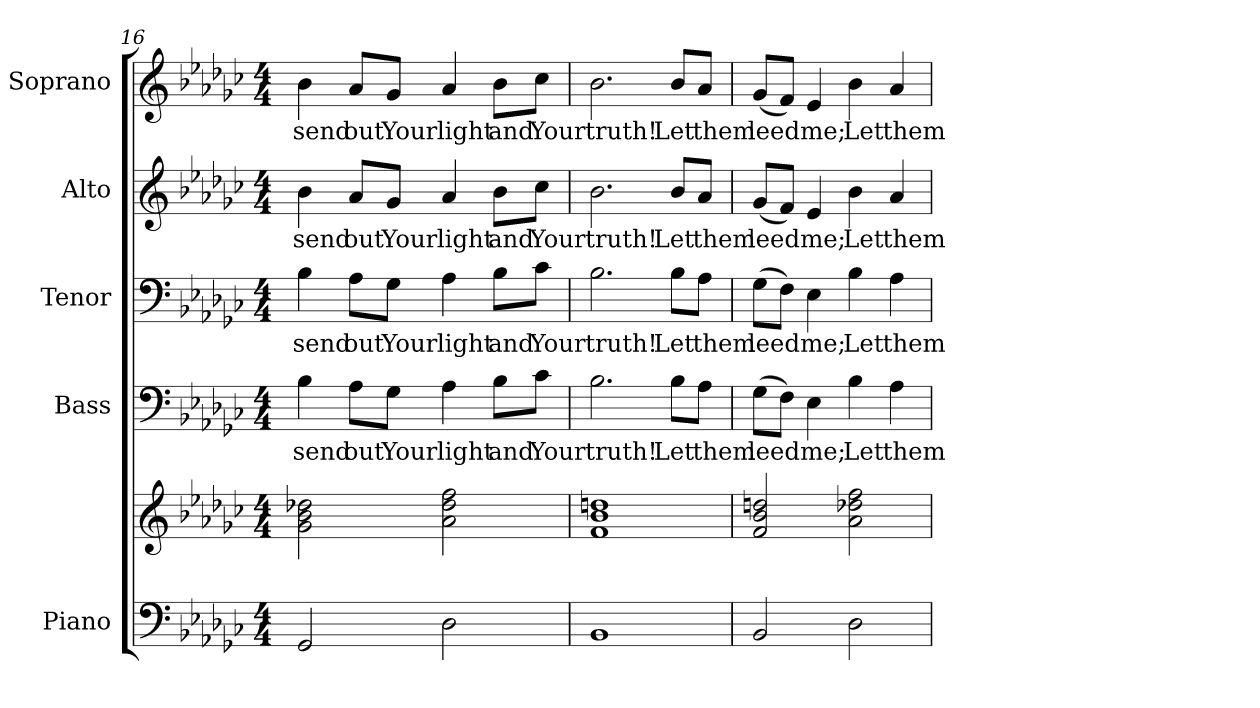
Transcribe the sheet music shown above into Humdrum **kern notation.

**kern	**kern	**kern	**text	**kern	**text	**kern	**text	**kern	**text
*part5	*part5	*part4	*part4	*part3	*part3	*part2	*part2	*part1	*part1
*staff6	*staff5	*staff4	*staff4	*staff3	*staff3	*staff2	*staff2	*staff1	*staff1
*I"Piano	*	*I"Bass	*	*I"Tenor	*	*I"Alto	*	*I"Soprano	*
*I'Pno.	*	*I'B.	*	*I'T.	*	*I'A.	*	*I'S.	*
!!LO:PB:g=z
*clefF4	*clefG2	*clefF4	*	*clefF4	*	*clefG2	*	*clefG2	*
*k[b-e-a-d-g-c-]	*k[b-e-a-d-g-c-]	*k[b-e-a-d-g-c-]	*	*k[b-e-a-d-g-c-]	*	*k[b-e-a-d-g-c-]	*	*k[b-e-a-d-g-c-]	*
*G-:	*G-:	*G-:	*	*G-:	*	*G-:	*	*G-:	*
*M4/4	*M4/4	*M4/4	*	*M4/4	*	*M4/4	*	*M4/4	*
=16	=16	=16	=16	=16	=16	=16	=16	=16	=16
!	!	!	!LO:LY:b:color=#000000	!	!	!	!	!	!
!	!	!	!	!	!LO:LY:b:color=#000000	!	!	!	!
!	!	!	!	!	!	!	!LO:LY:b:color=#000000	!	!
!	!	!	!	!	!	!	!	!	!LO:LY:b:color=#000000
2GG-i/	2g-i\ 2b-i 2dd-Xi	4B-i\	send	4B-i\	send	4b-i\	send	4b-i\	send
!	!	!	!LO:LY:b:color=#000000	!	!	!	!	!	!
!	!	!	!	!	!LO:LY:b:color=#000000	!	!	!	!
!	!	!	!	!	!	!	!LO:LY:b:color=#000000	!	!
!	!	!	!	!	!	!	!	!	!LO:LY:b:color=#000000
.	.	8A-i\L	out	8A-i\L	out	8a-i/L	out	8a-i/L	out
!	!	!	!LO:LY:b:color=#000000	!	!	!	!	!	!
!	!	!	!	!	!LO:LY:b:color=#000000	!	!	!	!
!	!	!	!	!	!	!	!LO:LY:b:color=#000000	!	!
!	!	!	!	!	!	!	!	!	!LO:LY:b:color=#000000
.	.	8G-i\J	Your	8G-i\J	Your	8g-i/J	Your	8g-i/J	Your
!	!	!	!LO:LY:b:color=#000000	!	!	!	!	!	!
!	!	!	!	!	!LO:LY:b:color=#000000	!	!	!	!
!	!	!	!	!	!	!	!LO:LY:b:color=#000000	!	!
!	!	!	!	!	!	!	!	!	!LO:LY:b:color=#000000
2D-i\	2a-i\ 2dd-i 2ffi	4A-i\	light	4A-i\	light	4a-i/	light	4a-i/	light
!	!	!	!LO:LY:b:color=#000000	!	!	!	!	!	!
!	!	!	!	!	!LO:LY:b:color=#000000	!	!	!	!
!	!	!	!	!	!	!	!LO:LY:b:color=#000000	!	!
!	!	!	!	!	!	!	!	!	!LO:LY:b:color=#000000
.	.	8B-i\L	and	8B-i\L	and	8b-i\L	and	8b-i\L	and
!	!	!	!LO:LY:b:color=#000000	!	!	!	!	!	!
!	!	!	!	!	!LO:LY:b:color=#000000	!	!	!	!
!	!	!	!	!	!	!	!LO:LY:b:color=#000000	!	!
!	!	!	!	!	!	!	!	!	!LO:LY:b:color=#000000
.	.	8c-i\J	Your	8c-i\J	Your	8cc-i\J	Your	8cc-i\J	Your
=17	=17	=17	=17	=17	=17	=17	=17	=17	=17
!	!	!	!LO:LY:b:color=#000000	!	!	!	!	!	!
!	!	!	!	!	!LO:LY:b:color=#000000	!	!	!	!
!	!	!	!	!	!	!	!LO:LY:b:color=#000000	!	!
!	!	!	!	!	!	!	!	!	!LO:LY:b:color=#000000
1BB-i	1fi 1b-i 1ddni	2.B-i\	truth!	2.B-i\	truth!	2.b-i\	truth!	2.b-i\	truth!
!	!	!	!LO:LY:b:color=#000000	!	!	!	!	!	!
!	!	!	!	!	!LO:LY:b:color=#000000	!	!	!	!
!	!	!	!	!	!	!	!LO:LY:b:color=#000000	!	!
!	!	!	!	!	!	!	!	!	!LO:LY:b:color=#000000
.	.	8B-i\L	Let	8B-i\L	Let	8b-i/L	Let	8b-i/L	Let
!	!	!	!LO:LY:b:color=#000000	!	!	!	!	!	!
!	!	!	!	!	!LO:LY:b:color=#000000	!	!	!	!
!	!	!	!	!	!	!	!LO:LY:b:color=#000000	!	!
!	!	!	!	!	!	!	!	!	!LO:LY:b:color=#000000
.	.	8A-i\J	them	8A-i\J	them	8a-i/J	them	8a-i/J	them
=18	=18	=18	=18	=18	=18	=18	=18	=18	=18
!	!	!	!LO:LY:b:color=#000000	!	!	!	!	!	!
!	!	!	!	!	!LO:LY:b:color=#000000	!	!	!	!
!	!	!	!	!	!	!	!LO:LY:b:color=#000000	!	!
!	!	!	!	!	!	!	!	!	!LO:LY:b:color=#000000
2BB-i/	2fi/ 2b-i 2ddni	(8G-i\L	leed	(8G-i\L	leed	(8g-i/L	leed	(8g-i/L	leed
.	.	8Fi\J)	.	8Fi\J)	.	8fi/J)	.	8fi/J)	.
!	!	!	!LO:LY:b:color=#000000	!	!	!	!	!	!
!	!	!	!	!	!LO:LY:b:color=#000000	!	!	!	!
!	!	!	!	!	!	!	!LO:LY:b:color=#000000	!	!
!	!	!	!	!	!	!	!	!	!LO:LY:b:color=#000000
.	.	4E-i\	me;	4E-i\	me;	4e-i/	me;	4e-i/	me;
!	!	!	!LO:LY:b:color=#000000	!	!	!	!	!	!
!	!	!	!	!	!LO:LY:b:color=#000000	!	!	!	!
!	!	!	!	!	!	!	!LO:LY:b:color=#000000	!	!
!	!	!	!	!	!	!	!	!	!LO:LY:b:color=#000000
2D-i\	2a-i\ 2dd-Xi 2ffi	4B-i\	Let	4B-i\	Let	4b-i\	Let	4b-i\	Let
!	!	!	!LO:LY:b:color=#000000	!	!	!	!	!	!
!	!	!	!	!	!LO:LY:b:color=#000000	!	!	!	!
!	!	!	!	!	!	!	!LO:LY:b:color=#000000	!	!
!	!	!	!	!	!	!	!	!	!LO:LY:b:color=#000000
.	.	4A-i\	them	4A-i\	them	4a-i/	them	4a-i/	them
=	=	=	=	=	=	=	=	=	=
*-	*-	*-	*-	*-	*-	*-	*-	*-	*-
